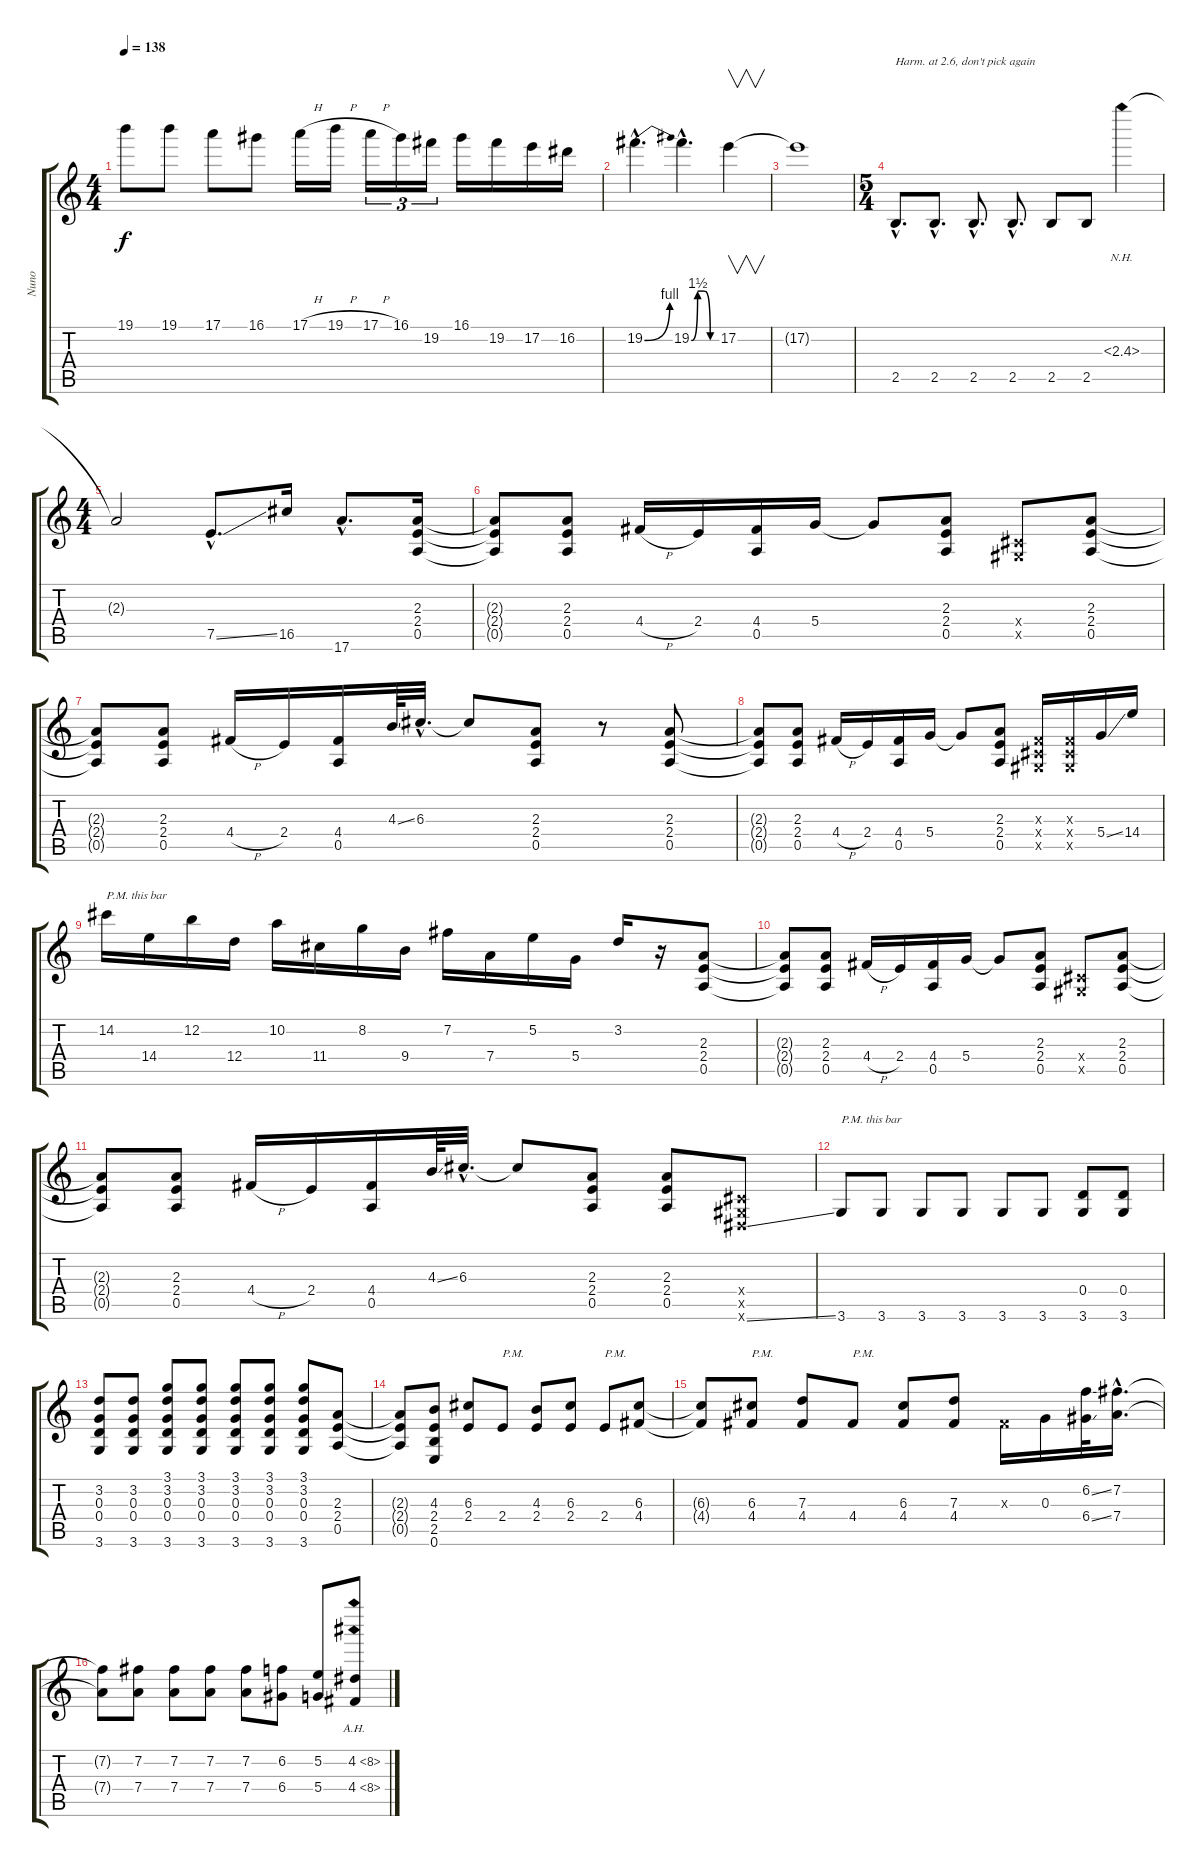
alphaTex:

\track ("Nuno" "Nuno") {instrument overdrivenguitar}
\staff {score tabs}
\tuning (E4 B3 G3 D3 A2 E2) {hide}
\ts (4 4)
\tempo 138
\clef g2
\ks c
19.1{t}.8{dy f} 19.1.8 17.1.8 16.1.8 17.1{h}.16 19.1{h}.16 17.1{h}.16{tu (3 2)} 16.1.16{tu (3 2)} 19.2.16{tu (3 2)} 16.1.16 19.2.16 17.2.16 16.2.16 |
19.2{be (bend 0 0 60 4) hac}.4{d} 19.2{be (custom 0 0 15 6 30 6 45 0 60 0) hac}.4{d} 17.2.4{v} |
17.2{t}.1 |
\ts (5 4)
2.5{hac}.8{d txt "Harm. at 2.6, don't pick again"} 2.5{hac}.8{d} 2.5{hac}.8{d} 2.5{hac}.8{d} 2.5.8 2.5.8 2.3{nh}.4 |
\ts (4 4)
2.3{t}.2 7.5{ss hac}.8{d} 16.5.16 17.6{hac}.8{d} (2.3 2.4 0.5).16 |
(2.3{t} 2.4{t} 0.5{t}).8 (2.3 2.4 0.5).8 4.4{h}.16 2.4.16 (4.4 0.5).16 5.4.16 5.4{t}.8 (2.3 2.4 0.5).8 (-1.4{x} -1.5{x}).8 (2.3 2.4 0.5).8 |
(2.3{t} 2.4{t} 0.5{t}).8 (2.3 2.4 0.5).8 4.4{h}.16 2.4.16 (4.4 0.5).16 4.3{ss}.64 6.3{hac}.32{d} 6.3{t}.8 (2.3 2.4 0.5).8 r.8 (2.3 2.4 0.5).8 |
(2.3{t} 2.4{t} 0.5{t}).8 (2.3 2.4 0.5).8 4.4{h}.16 2.4.16 (4.4 0.5).16 5.4.16 5.4{t}.8 (2.3 2.4 0.5).8 (-1.3{x} -1.4{x} -1.5{x}).16 (-1.3{x} -1.4{x} -1.5{x}).16 5.4{ss}.16 14.4.16 |
14.2.16{txt "P.M. this bar"} 14.4.16 12.2.16 12.4.16 10.2.16 11.4.16 8.2.16 9.4.16 7.2.16 7.4.16 5.2.16 5.4.16 3.2.16 r.16 (2.3 2.4 0.5).8 |
(2.3{t} 2.4{t} 0.5{t}).8 (2.3 2.4 0.5).8 4.4{h}.16 2.4.16 (4.4 0.5).16 5.4.16 5.4{t}.8 (2.3 2.4 0.5).8 (-1.4{x} -1.5{x}).8 (2.3 2.4 0.5).8 |
(2.3{t} 2.4{t} 0.5{t}).8 (2.3 2.4 0.5).8 4.4{h}.16 2.4.16 (4.4 0.5).16 4.3{ss}.64 6.3{hac}.32{d} 6.3{t}.8 (2.3 2.4 0.5).8 (2.3 2.4 0.5).8 (-1.4{x} -1.5{x} -1.6{ss x}).8 |
3.6.8{txt "P.M. this bar"} 3.6.8 3.6.8 3.6.8 3.6.8 3.6.8 (0.4 3.6).8 (0.4 3.6).8 |
(3.2 0.3 0.4 3.6).8 (3.2 0.3 0.4 3.6).8 (3.1 3.2 0.3 0.4 3.6).8 (3.1 3.2 0.3 0.4 3.6).8 (3.1 3.2 0.3 0.4 3.6).8 (3.1 3.2 0.3 0.4 3.6).8 (3.1 3.2 0.3 0.4 3.6).8 (2.3 2.4 0.5).8 |
(2.3{t} 2.4{t} 0.5{t}).8 (4.3 2.4 2.5 0.6).8 (6.3 2.4).8 2.4.8{txt "P.M."} (4.3 2.4).8 (6.3 2.4).8 2.4.8{txt "P.M."} (6.3 4.4).8 |
(6.3{t} 4.4{t}).8 (6.3 4.4).8{txt "P.M."} (7.3 4.4).8 4.4.8{txt "P.M."} (6.3 4.4).8 (7.3 4.4).8 -1.3{x}.16 0.3.16 (6.2{ss} 6.4{ss}).32 (7.2{hac} 7.4{hac}).16{d} |
(7.2{t} 7.4{t}).8 (7.2 7.4).8 (7.2 7.4).8 (7.2 7.4).8 (7.2 7.4).8 (6.2 6.4).8 (5.2 5.4).8 (4.2{ah 4} 4.4{ah 4}).8
